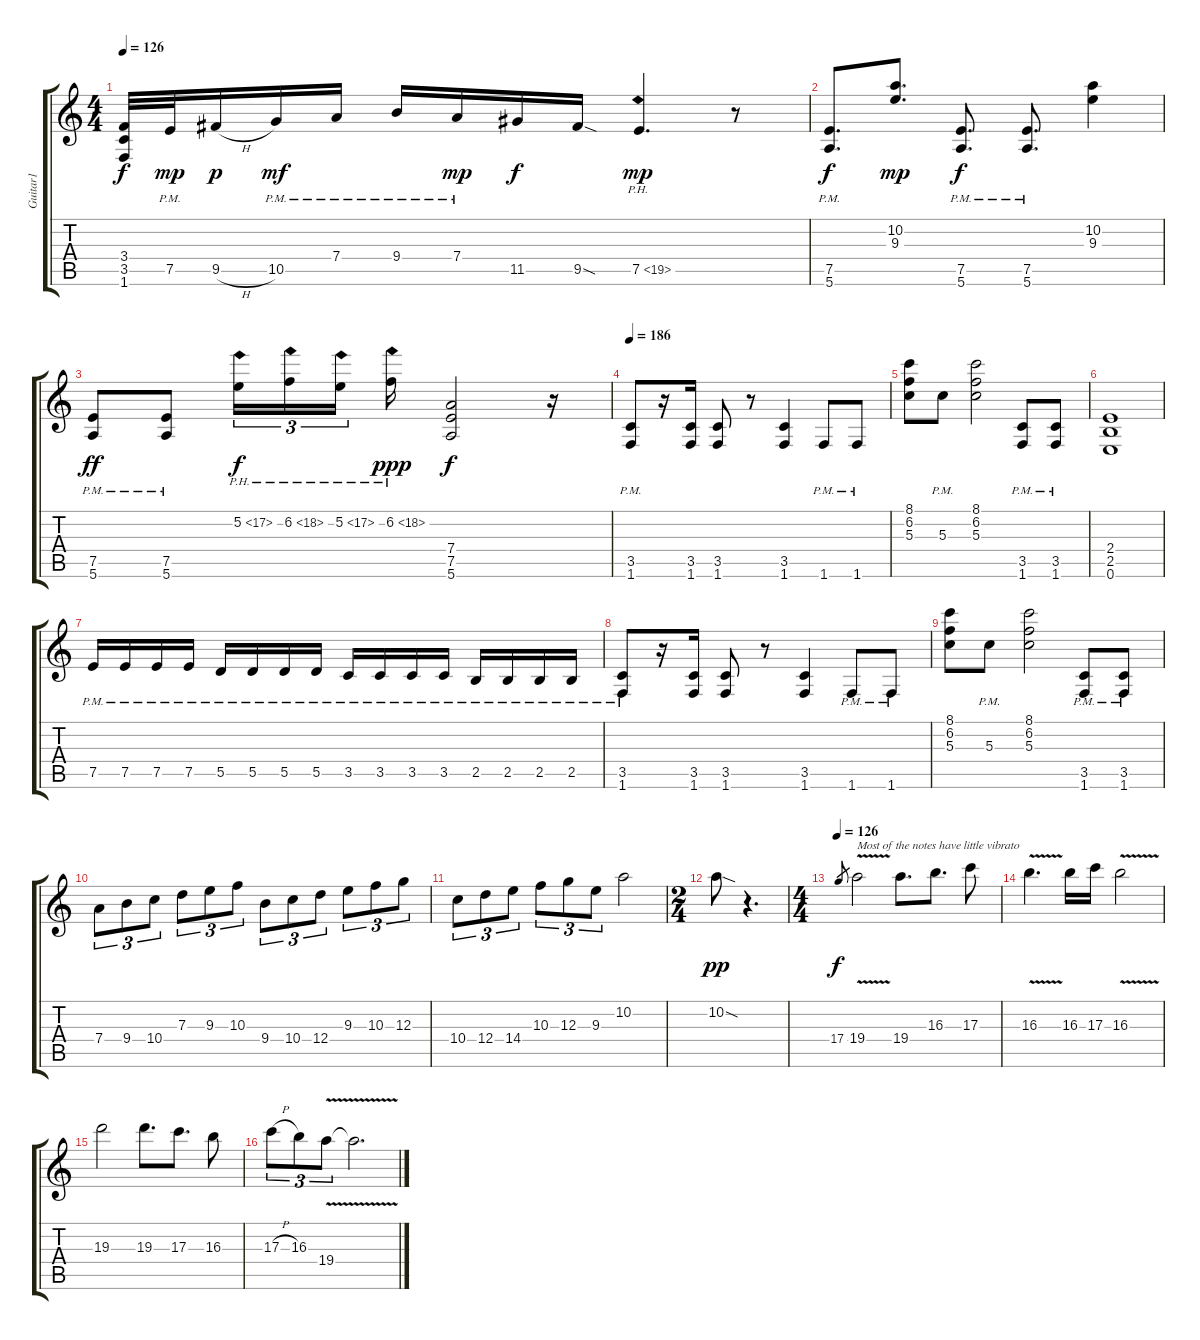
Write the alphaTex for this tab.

\track ("Guitar1" "Guitar1") {instrument distortionguitar}
\staff {score tabs}
\tuning (E4 B3 G3 D3 A2 E2) {hide}
\ts (4 4)
\tempo 126
\clef g2
\ks c
(3.4{t} 3.5{t} 1.6{t}).32{dy f} 7.5{pm}.32{dy mp} 9.5{h}.16{dy p} 10.5{pm}.16{dy mf} 7.4{pm}.16 9.4{pm}.16 7.4{pm}.16{dy mp} 11.5.16{dy f} 9.5{sod}.16 7.5{ph 12}.4{d dy mp} r.8 |
(7.5{pm} 5.6{pm}).8{d dy f} (10.2 9.3).8{d dy mp} (7.5{pm} 5.6{pm}).8{d dy f} (7.5{pm} 5.6{pm}).8{d} (10.2 9.3).4 |
(7.5{pm} 5.6{pm}).8{dy ff} (7.5{pm} 5.6{pm}).8 5.2{ph 12}.16{tu (3 2) dy f} 6.2{ph 12}.16{tu (3 2)} 5.2{ph 12}.16{tu (3 2) beam splitsecondary} 6.2{ph 12}.16{dy ppp} (7.4 7.5 5.6).2{dy f} r.16 |
\tempo 186
(3.5 1.6{pm}).8 r.16 (3.5 1.6).16 (3.5 1.6).8 r.8 (3.5 1.6).4 1.6{pm}.8 1.6{pm}.8 |
(8.1 6.2 5.3).8 5.3{pm}.8 (8.1 6.2 5.3).2 (3.5{pm} 1.6{pm}).8 (3.5{pm} 1.6{pm}).8 |
(2.4 2.5 0.6).1 |
7.5{pm}.16 7.5{pm}.16 7.5{pm}.16 7.5{pm}.16 5.5{pm}.16 5.5{pm}.16 5.5{pm}.16 5.5{pm}.16 3.5{pm}.16 3.5{pm}.16 3.5{pm}.16 3.5{pm}.16 2.5{pm}.16 2.5{pm}.16 2.5{pm}.16 2.5{pm}.16 |
(3.5{pm} 1.6{pm}).8 r.16 (3.5 1.6).16 (3.5 1.6).8 r.8 (3.5 1.6).4 1.6{pm}.8 1.6{pm}.8 |
(8.1 6.2 5.3).8 5.3{pm}.8 (8.1 6.2 5.3).2 (3.5{pm} 1.6{pm}).8 (3.5{pm} 1.6{pm}).8 |
7.4.8{tu (3 2) balance 10} 9.4.8{tu (3 2)} 10.4.8{tu (3 2)} 7.3.8{tu (3 2)} 9.3.8{tu (3 2)} 10.3.8{tu (3 2)} 9.4.8{tu (3 2)} 10.4.8{tu (3 2)} 12.4.8{tu (3 2)} 9.3.8{tu (3 2)} 10.3.8{tu (3 2)} 12.3.8{tu (3 2)} |
10.4.8{tu (3 2)} 12.4.8{tu (3 2)} 14.4.8{tu (3 2)} 10.3.8{tu (3 2)} 12.3.8{tu (3 2)} 9.3.8{tu (3 2)} 10.2.2 |
\ts (2 4)
10.2{sod}.8{dy pp} r.4{d} |
\ts (4 4)
\tempo 126
17.4.8{gr dy f} 19.4{v}.2{txt "Most of the notes have little vibrato" balance 15} 19.4.8{d} 16.3.8{d} 17.3.8 |
16.3{v}.4{d} 16.3.16 17.3.16 16.3{v}.2 |
19.3.2 19.3.8{d} 17.3.8{d} 16.3.8 |
17.3{h}.8{tu (3 2)} 16.3.8{tu (3 2)} 19.4{v}.8{tu (3 2)} 19.4{t}.2{d}
